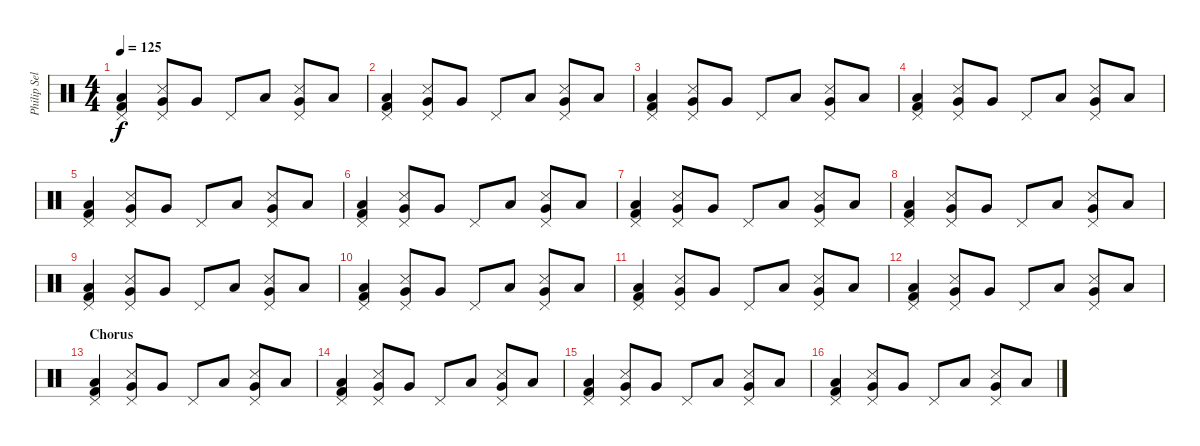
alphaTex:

\track ("Philip Selway" "Philip Sel") {instrument percussion}
\staff {score}
\articulation defaults
\ts (4 4)
\tempo 125
\clef neutral
\ks c
("Pedal Hi-Hat (hit)" "Low Floor Tom (hit)" "Kick (hit) 2").4{dy f} ("Pedal Hi-Hat (hit)" "Snare (side stick) 3" "Very Low Tom (hit)").8 "Very Low Tom (hit)".8 "Pedal Hi-Hat (hit)".8 "Low Floor Tom (hit)".8 ("Pedal Hi-Hat (hit)" "Snare (side stick) 3" "Very Low Tom (hit)").8 "Low Floor Tom (hit)".8 |
("Pedal Hi-Hat (hit)" "Low Floor Tom (hit)" "Kick (hit) 2").4 ("Pedal Hi-Hat (hit)" "Snare (side stick) 3" "Very Low Tom (hit)").8 "Very Low Tom (hit)".8 "Pedal Hi-Hat (hit)".8 "Low Floor Tom (hit)".8 ("Pedal Hi-Hat (hit)" "Snare (side stick) 3" "Very Low Tom (hit)").8 "Low Floor Tom (hit)".8 |
("Pedal Hi-Hat (hit)" "Low Floor Tom (hit)" "Kick (hit) 2").4 ("Pedal Hi-Hat (hit)" "Snare (side stick) 3" "Very Low Tom (hit)").8 "Very Low Tom (hit)".8 "Pedal Hi-Hat (hit)".8 "Low Floor Tom (hit)".8 ("Pedal Hi-Hat (hit)" "Snare (side stick) 3" "Very Low Tom (hit)").8 "Low Floor Tom (hit)".8 |
("Pedal Hi-Hat (hit)" "Low Floor Tom (hit)" "Kick (hit) 2").4 ("Pedal Hi-Hat (hit)" "Snare (side stick) 3" "Very Low Tom (hit)").8 "Very Low Tom (hit)".8 "Pedal Hi-Hat (hit)".8 "Low Floor Tom (hit)".8 ("Pedal Hi-Hat (hit)" "Snare (side stick) 3" "Very Low Tom (hit)").8 "Low Floor Tom (hit)".8 |
("Pedal Hi-Hat (hit)" "Low Floor Tom (hit)" "Kick (hit) 2").4 ("Pedal Hi-Hat (hit)" "Snare (side stick) 3" "Very Low Tom (hit)").8 "Very Low Tom (hit)".8 "Pedal Hi-Hat (hit)".8 "Low Floor Tom (hit)".8 ("Pedal Hi-Hat (hit)" "Snare (side stick) 3" "Very Low Tom (hit)").8 "Low Floor Tom (hit)".8 |
("Pedal Hi-Hat (hit)" "Low Floor Tom (hit)" "Kick (hit) 2").4 ("Pedal Hi-Hat (hit)" "Snare (side stick) 3" "Very Low Tom (hit)").8 "Very Low Tom (hit)".8 "Pedal Hi-Hat (hit)".8 "Low Floor Tom (hit)".8 ("Pedal Hi-Hat (hit)" "Snare (side stick) 3" "Very Low Tom (hit)").8 "Low Floor Tom (hit)".8 |
("Pedal Hi-Hat (hit)" "Low Floor Tom (hit)" "Kick (hit) 2").4 ("Pedal Hi-Hat (hit)" "Snare (side stick) 3" "Very Low Tom (hit)").8 "Very Low Tom (hit)".8 "Pedal Hi-Hat (hit)".8 "Low Floor Tom (hit)".8 ("Pedal Hi-Hat (hit)" "Snare (side stick) 3" "Very Low Tom (hit)").8 "Low Floor Tom (hit)".8 |
("Pedal Hi-Hat (hit)" "Low Floor Tom (hit)" "Kick (hit) 2").4 ("Pedal Hi-Hat (hit)" "Snare (side stick) 3" "Very Low Tom (hit)").8 "Very Low Tom (hit)".8 "Pedal Hi-Hat (hit)".8 "Low Floor Tom (hit)".8 ("Pedal Hi-Hat (hit)" "Snare (side stick) 3" "Very Low Tom (hit)").8 "Low Floor Tom (hit)".8 |
("Pedal Hi-Hat (hit)" "Low Floor Tom (hit)" "Kick (hit) 2").4 ("Pedal Hi-Hat (hit)" "Snare (side stick) 3" "Very Low Tom (hit)").8 "Very Low Tom (hit)".8 "Pedal Hi-Hat (hit)".8 "Low Floor Tom (hit)".8 ("Pedal Hi-Hat (hit)" "Snare (side stick) 3" "Very Low Tom (hit)").8 "Low Floor Tom (hit)".8 |
("Pedal Hi-Hat (hit)" "Low Floor Tom (hit)" "Kick (hit) 2").4 ("Pedal Hi-Hat (hit)" "Snare (side stick) 3" "Very Low Tom (hit)").8 "Very Low Tom (hit)".8 "Pedal Hi-Hat (hit)".8 "Low Floor Tom (hit)".8 ("Pedal Hi-Hat (hit)" "Snare (side stick) 3" "Very Low Tom (hit)").8 "Low Floor Tom (hit)".8 |
("Pedal Hi-Hat (hit)" "Low Floor Tom (hit)" "Kick (hit) 2").4 ("Pedal Hi-Hat (hit)" "Snare (side stick) 3" "Very Low Tom (hit)").8 "Very Low Tom (hit)".8 "Pedal Hi-Hat (hit)".8 "Low Floor Tom (hit)".8 ("Pedal Hi-Hat (hit)" "Snare (side stick) 3" "Very Low Tom (hit)").8 "Low Floor Tom (hit)".8 |
("Pedal Hi-Hat (hit)" "Low Floor Tom (hit)" "Kick (hit) 2").4 ("Pedal Hi-Hat (hit)" "Snare (side stick) 3" "Very Low Tom (hit)").8 "Very Low Tom (hit)".8 "Pedal Hi-Hat (hit)".8 "Low Floor Tom (hit)".8 ("Pedal Hi-Hat (hit)" "Snare (side stick) 3" "Very Low Tom (hit)").8 "Low Floor Tom (hit)".8 |
\section ("" "Chorus")
("Pedal Hi-Hat (hit)" "Low Floor Tom (hit)" "Kick (hit) 2").4 ("Pedal Hi-Hat (hit)" "Snare (side stick) 3" "Very Low Tom (hit)").8 "Very Low Tom (hit)".8 "Pedal Hi-Hat (hit)".8 "Low Floor Tom (hit)".8 ("Pedal Hi-Hat (hit)" "Snare (side stick) 3" "Very Low Tom (hit)").8 "Low Floor Tom (hit)".8 |
("Pedal Hi-Hat (hit)" "Low Floor Tom (hit)" "Kick (hit) 2").4 ("Pedal Hi-Hat (hit)" "Snare (side stick) 3" "Very Low Tom (hit)").8 "Very Low Tom (hit)".8 "Pedal Hi-Hat (hit)".8 "Low Floor Tom (hit)".8 ("Pedal Hi-Hat (hit)" "Snare (side stick) 3" "Very Low Tom (hit)").8 "Low Floor Tom (hit)".8 |
("Pedal Hi-Hat (hit)" "Low Floor Tom (hit)" "Kick (hit) 2").4 ("Pedal Hi-Hat (hit)" "Snare (side stick) 3" "Very Low Tom (hit)").8 "Very Low Tom (hit)".8 "Pedal Hi-Hat (hit)".8 "Low Floor Tom (hit)".8 ("Pedal Hi-Hat (hit)" "Snare (side stick) 3" "Very Low Tom (hit)").8 "Low Floor Tom (hit)".8 |
("Pedal Hi-Hat (hit)" "Low Floor Tom (hit)" "Kick (hit) 2").4 ("Pedal Hi-Hat (hit)" "Snare (side stick) 3" "Very Low Tom (hit)").8 "Very Low Tom (hit)".8 "Pedal Hi-Hat (hit)".8 "Low Floor Tom (hit)".8 ("Pedal Hi-Hat (hit)" "Snare (side stick) 3" "Very Low Tom (hit)").8 "Low Floor Tom (hit)".8
